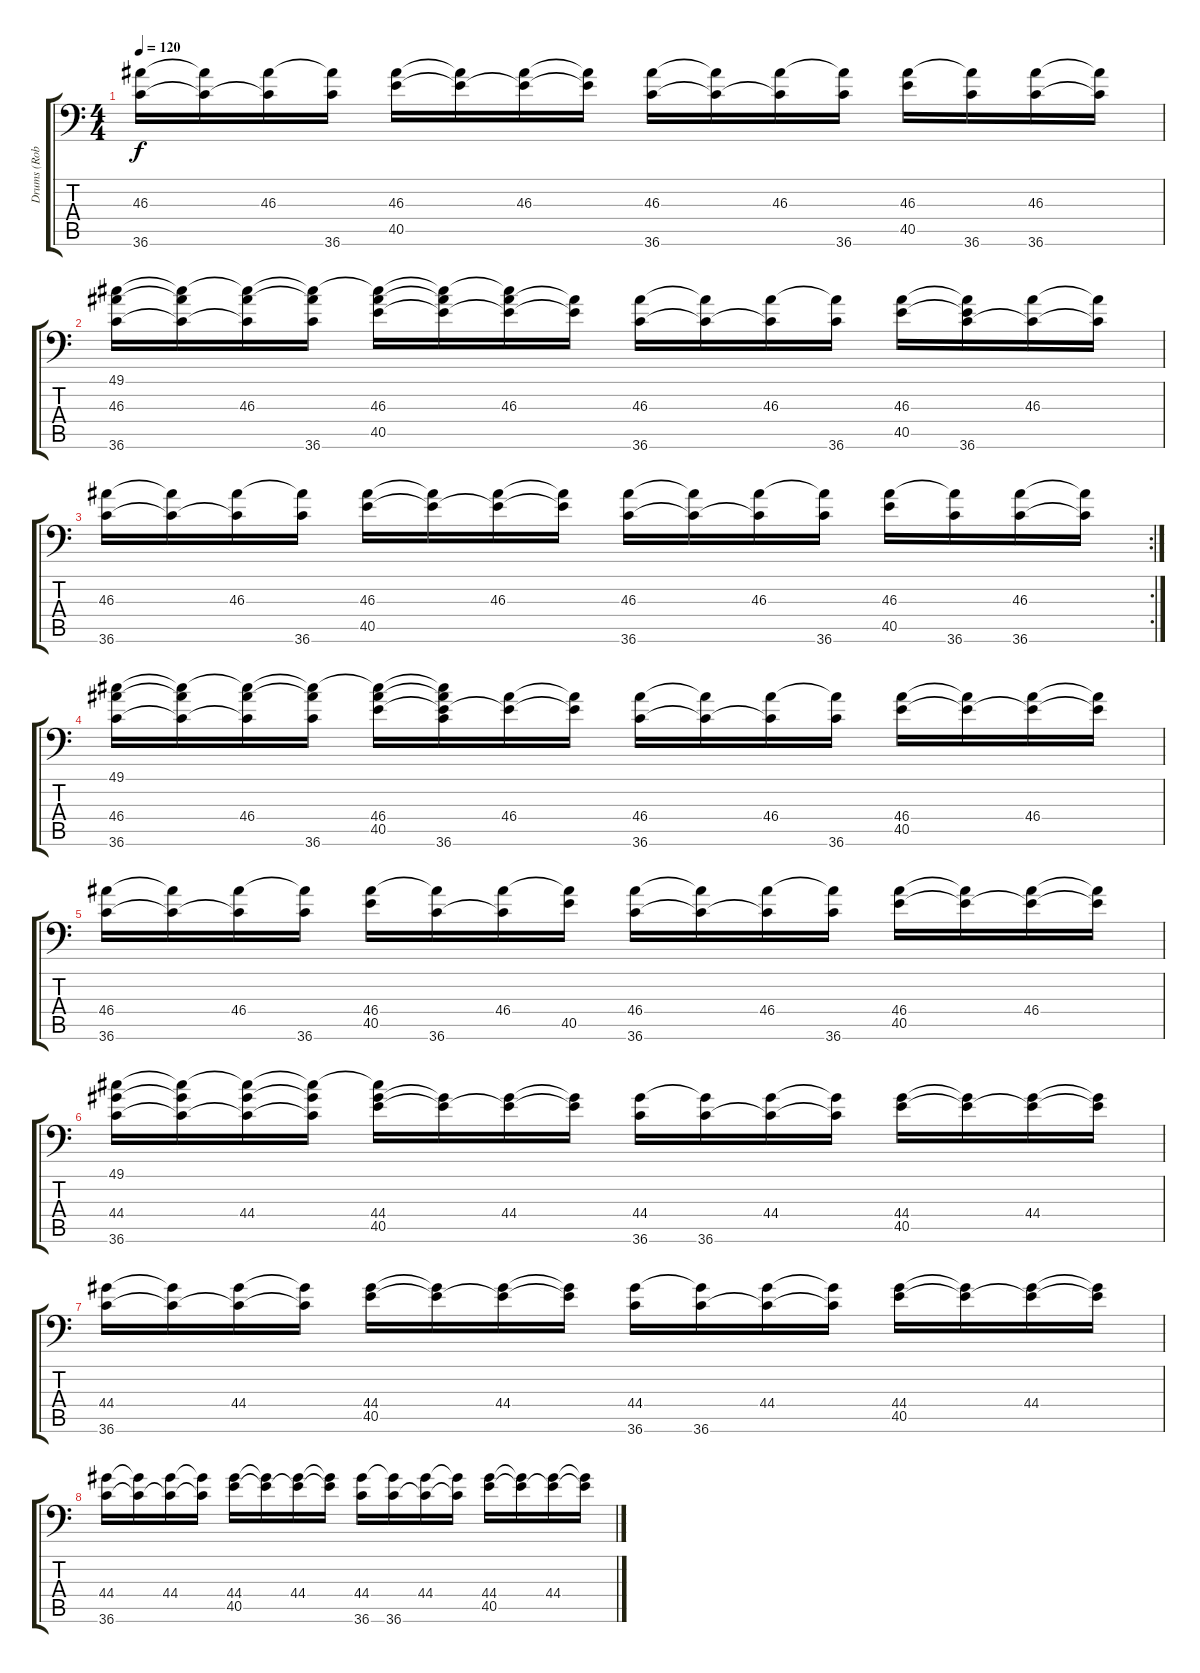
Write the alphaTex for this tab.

\track ("Drums (Rob Bourdon)" "Drums (Rob") {instrument acousticgrandpiano}
\staff {score tabs}
\tuning (C-1 C-1 C-1 C-1 C-1 C-1) {hide}
\ts (4 4)
\tempo 120
\clef f4
\ks c
(46.3 36.6).16{dy f} (46.3{t} 36.6{t}).16 (46.3 36.6{t}).16 (46.3{t} 36.6).16 (46.3 40.5).16 (46.3{t} 40.5{t}).16 (46.3 40.5{t}).16 (46.3{t} 40.5{t}).16 (46.3 36.6).16 (46.3{t} 36.6{t}).16 (46.3 36.6{t}).16 (46.3{t} 36.6).16 (46.3 40.5).16 (46.3{t} 36.6).16 (46.3 36.6).16 (46.3{t} 36.6{t}).16 |
(49.1 46.3 36.6).16 (49.1{t} 46.3{t} 36.6{t}).16 (49.1{t} 46.3 36.6{t}).16 (49.1{t} 46.3{t} 36.6).16 (49.1{t} 46.3 40.5).16 (49.1{t} 46.3{t} 40.5{t}).16 (49.1{t} 46.3 40.5{t}).16 (46.3{t} 40.5{t}).16 (46.3 36.6).16 (46.3{t} 36.6{t}).16 (46.3 36.6{t}).16 (46.3{t} 36.6).16 (46.3 40.5).16 (46.3{t} 40.5{t} 36.6).16 (46.3 36.6{t}).16 (46.3{t} 36.6{t}).16 |
\rc 2
(46.3 36.6).16 (46.3{t} 36.6{t}).16 (46.3 36.6{t}).16 (46.3{t} 36.6).16 (46.3 40.5).16 (46.3{t} 40.5{t}).16 (46.3 40.5{t}).16 (46.3{t} 40.5{t}).16 (46.3 36.6).16 (46.3{t} 36.6{t}).16 (46.3 36.6{t}).16 (46.3{t} 36.6).16 (46.3 40.5).16 (46.3{t} 36.6).16 (46.3 36.6).16 (46.3{t} 36.6{t}).16 |
(49.1 46.4 36.6).16 (49.1{t} 46.4{t} 36.6{t}).16 (49.1{t} 46.4 36.6{t}).16 (49.1{t} 46.4{t} 36.6).16 (49.1{t} 46.4 40.5).16 (49.1{t} 46.4{t} 40.5{t} 36.6).16 (46.4 40.5{t}).16 (46.4{t} 40.5{t}).16 (46.4 36.6).16 (46.4{t} 36.6{t}).16 (46.4 36.6{t}).16 (46.4{t} 36.6).16 (46.4 40.5).16 (46.4{t} 40.5{t}).16 (46.4 40.5{t}).16 (46.4{t} 40.5{t}).16 |
(46.4 36.6).16 (46.4{t} 36.6{t}).16 (46.4 36.6{t}).16 (46.4{t} 36.6).16 (46.4 40.5).16 (46.4{t} 36.6).16 (46.4 36.6{t}).16 (46.4{t} 40.5).16 (46.4 36.6).16 (46.4{t} 36.6{t}).16 (46.4 36.6{t}).16 (46.4{t} 36.6).16 (46.4 40.5).16 (46.4{t} 40.5{t}).16 (46.4 40.5{t}).16 (46.4{t} 40.5{t}).16 |
(49.1 44.4 36.6).16 (49.1{t} 44.4{t} 36.6{t}).16 (49.1{t} 44.4 36.6{t}).16 (49.1{t} 44.4{t} 36.6{t}).16 (49.1{t} 44.4 40.5).16 (44.4{t} 40.5{t}).16 (44.4 40.5{t}).16 (44.4{t} 40.5{t}).16 (44.4 36.6).16 (44.4{t} 36.6).16 (44.4 36.6{t}).16 (44.4{t} 36.6{t}).16 (44.4 40.5).16 (44.4{t} 40.5{t}).16 (44.4 40.5{t}).16 (44.4{t} 40.5{t}).16 |
(44.4 36.6).16 (44.4{t} 36.6{t}).16 (44.4 36.6{t}).16 (44.4{t} 36.6{t}).16 (44.4 40.5).16 (44.4{t} 40.5{t}).16 (44.4 40.5{t}).16 (44.4{t} 40.5{t}).16 (44.4 36.6).16 (44.4{t} 36.6).16 (44.4 36.6{t}).16 (44.4{t} 36.6{t}).16 (44.4 40.5).16 (44.4{t} 40.5{t}).16 (44.4 40.5{t}).16 (44.4{t} 40.5{t}).16 |
(44.4 36.6).16 (44.4{t} 36.6{t}).16 (44.4 36.6{t}).16 (44.4{t} 36.6{t}).16 (44.4 40.5).16 (44.4{t} 40.5{t}).16 (44.4 40.5{t}).16 (44.4{t} 40.5{t}).16 (44.4 36.6).16 (44.4{t} 36.6).16 (44.4 36.6{t}).16 (44.4{t} 36.6{t}).16 (44.4 40.5).16 (44.4{t} 40.5{t}).16 (44.4 40.5{t}).16 (44.4{t} 40.5{t}).16
